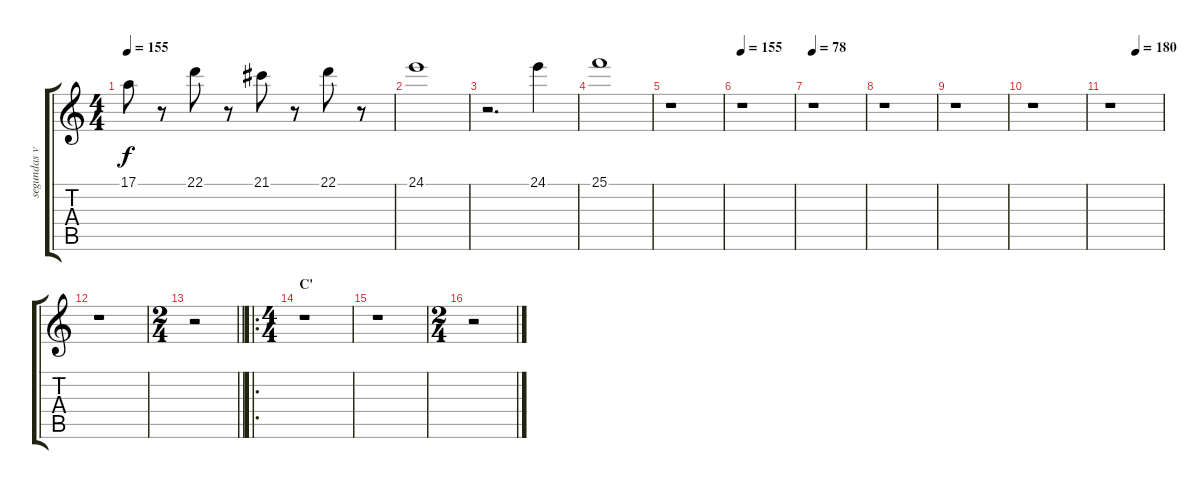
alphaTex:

\track ("segundas voces(altas)" "segundas v") {instrument lead6voice}
\staff {score tabs}
\tuning (E4 B3 G3 D3 A2 E2) {hide}
\ts (4 4)
\tempo 155
\clef g2
\ks c
17.1.8{dy f volume 8 instrument choiraahs} r.8 22.1.8 r.8 21.1.8 r.8 22.1.8 r.8 |
24.1.1 |
r.2{d} 24.1.4 |
25.1.1 |
r.1 |
\tempo 155
r.1 |
\tempo 78
r.1 |
r.1 |
r.1 |
r.1 |
\tempo (180 0.5)
r.1 |
r.1 |
\ts (2 4)
\barLineRight lightlight
r.2 |
\ro
\ts (4 4)
\section ("" "C'")
r.1 |
r.1 |
\ts (2 4)
r.2
